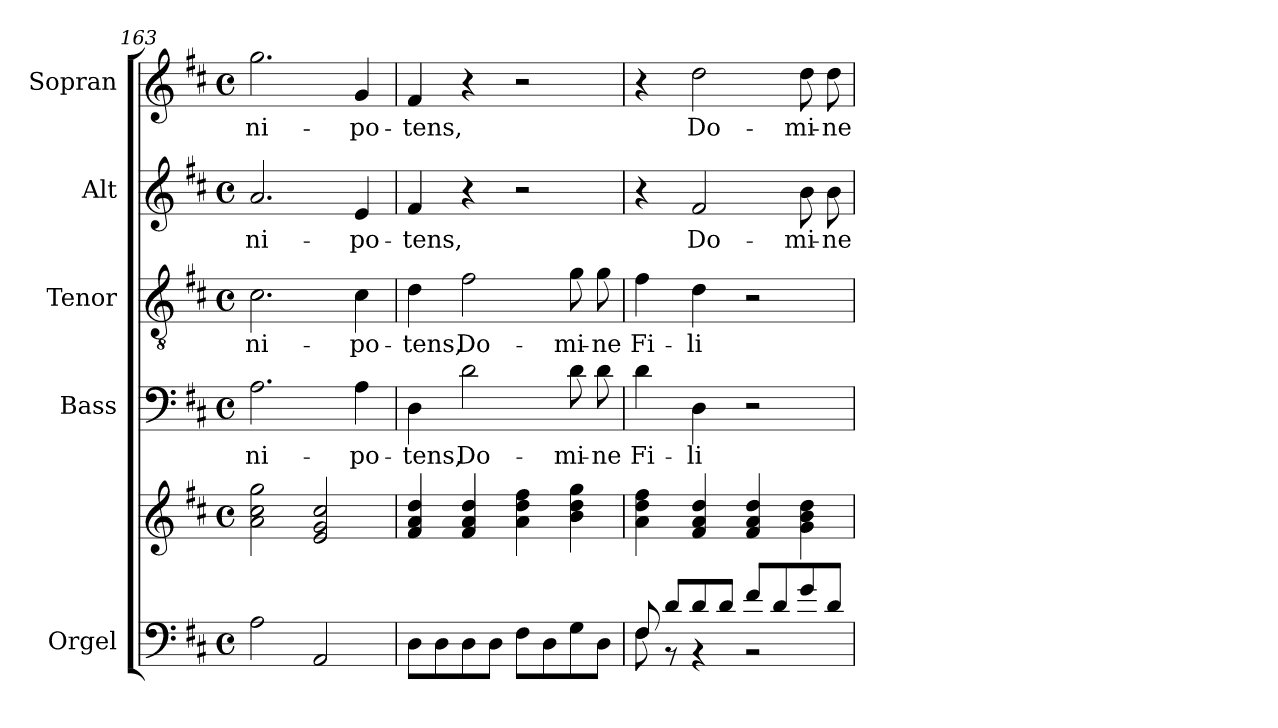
**kern	**kern	**kern	**text	**kern	**text	**kern	**text	**kern	**text
*part5	*part5	*part4	*part4	*part3	*part3	*part2	*part2	*part1	*part1
*staff6	*staff5	*staff4	*staff4	*staff3	*staff3	*staff2	*staff2	*staff1	*staff1
*I"Orgel	*	*I"Bass	*	*I"Tenor	*	*I"Alt	*	*I"Sopran	*
*I'Org.	*	*I'B.	*	*I'T.	*	*I'A.	*	*I'S.	*
*clefF4	*clefG2	*clefF4	*	*clefGv2	*	*clefG2	*	*clefG2	*
*k[f#c#]	*k[f#c#]	*k[f#c#]	*	*k[f#c#]	*	*k[f#c#]	*	*k[f#c#]	*
*D:	*D:	*D:	*	*D:	*	*D:	*	*D:	*
*M4/4	*M4/4	*M4/4	*	*M4/4	*	*M4/4	*	*M4/4	*
*met(c)	*met(c)	*met(c)	*	*met(c)	*	*met(c)	*	*met(c)	*
=163	=163	=163	=163	=163	=163	=163	=163	=163	=163
!	!	!	!LO:LY:b	!	!LO:LY:b	!	!LO:LY:b	!	!LO:LY:b
2A\	2a\ 2cc#\ 2gg\	2.A\	-ni-	2.c#\	-ni-	2.a/	-ni-	2.gg\	-ni-
2AA/	2e/ 2g/ 2cc#/	.	.	.	.	.	.	.	.
!	!	!	!LO:LY:b	!	!LO:LY:b	!	!LO:LY:b	!	!LO:LY:b
.	.	4A\	-po-	4c#\	-po-	4e/	-po-	4g/	-po-
=164	=164	=164	=164	=164	=164	=164	=164	=164	=164
!	!	!	!LO:LY:b	!	!LO:LY:b	!	!LO:LY:b	!	!LO:LY:b
8D\L	4f#/ 4a/ 4dd/	4D\	-tens,	4d\	-tens,	4f#/	-tens,	4f#/	-tens,
8D\	.	.	.	.	.	.	.	.	.
!	!	!	!LO:LY:b	!	!LO:LY:b	!	!	!	!
8D\	4f#/ 4a/ 4dd/	2d\	Do-	2f#\	Do-	4r	.	4r	.
8D\J	.	.	.	.	.	.	.	.	.
8F#\L	4a\ 4dd\ 4ff#\	.	.	.	.	2r	.	2r	.
8D\	.	.	.	.	.	.	.	.	.
!	!	!	!LO:LY:b	!	!LO:LY:b	!	!	!	!
8G\	4b\ 4dd\ 4gg\	8d\	-mi-	8g\	-mi-	.	.	.	.
!	!	!	!LO:LY:b	!	!LO:LY:b	!	!	!	!
8D\J	.	8d\	-ne	8g\	-ne	.	.	.	.
!!LO:PB:g=z
=165	=165	=165	=165	=165	=165	=165	=165	=165	=165
*^	*	*	*	*	*	*	*	*	*
!	!	!	!	!LO:LY:b	!	!LO:LY:b	!	!	!	!
8F#/	8F#\	4a\ 4dd\ 4ff#\	4d\	Fi-	4f#\	Fi-	4r	.	4r	.
8d/L	8r	.	.	.	.	.	.	.	.	.
!	!	!	!	!LO:LY:b	!	!LO:LY:b	!	!LO:LY:b	!	!LO:LY:b
8d/	4r	4f#/ 4a/ 4dd/	4D\	-li	4d\	-li	2f#/	Do-	2dd\	Do-
8d/J	.	.	.	.	.	.	.	.	.	.
8f#/L	2r	4f#/ 4a/ 4dd/	2r	.	2r	.	.	.	.	.
8d/	.	.	.	.	.	.	.	.	.	.
!	!	!	!	!	!	!	!	!LO:LY:b	!	!LO:LY:b
8g/	.	4g\ 4b\ 4dd\	.	.	.	.	8b\	-mi-	8dd\	-mi-
!	!	!	!	!	!	!	!	!LO:LY:b	!	!LO:LY:b
8d/J	.	.	.	.	.	.	8b\	-ne	8dd\	-ne
*v	*v	*	*	*	*	*	*	*	*	*
=	=	=	=	=	=	=	=	=	=
*-	*-	*-	*-	*-	*-	*-	*-	*-	*-
